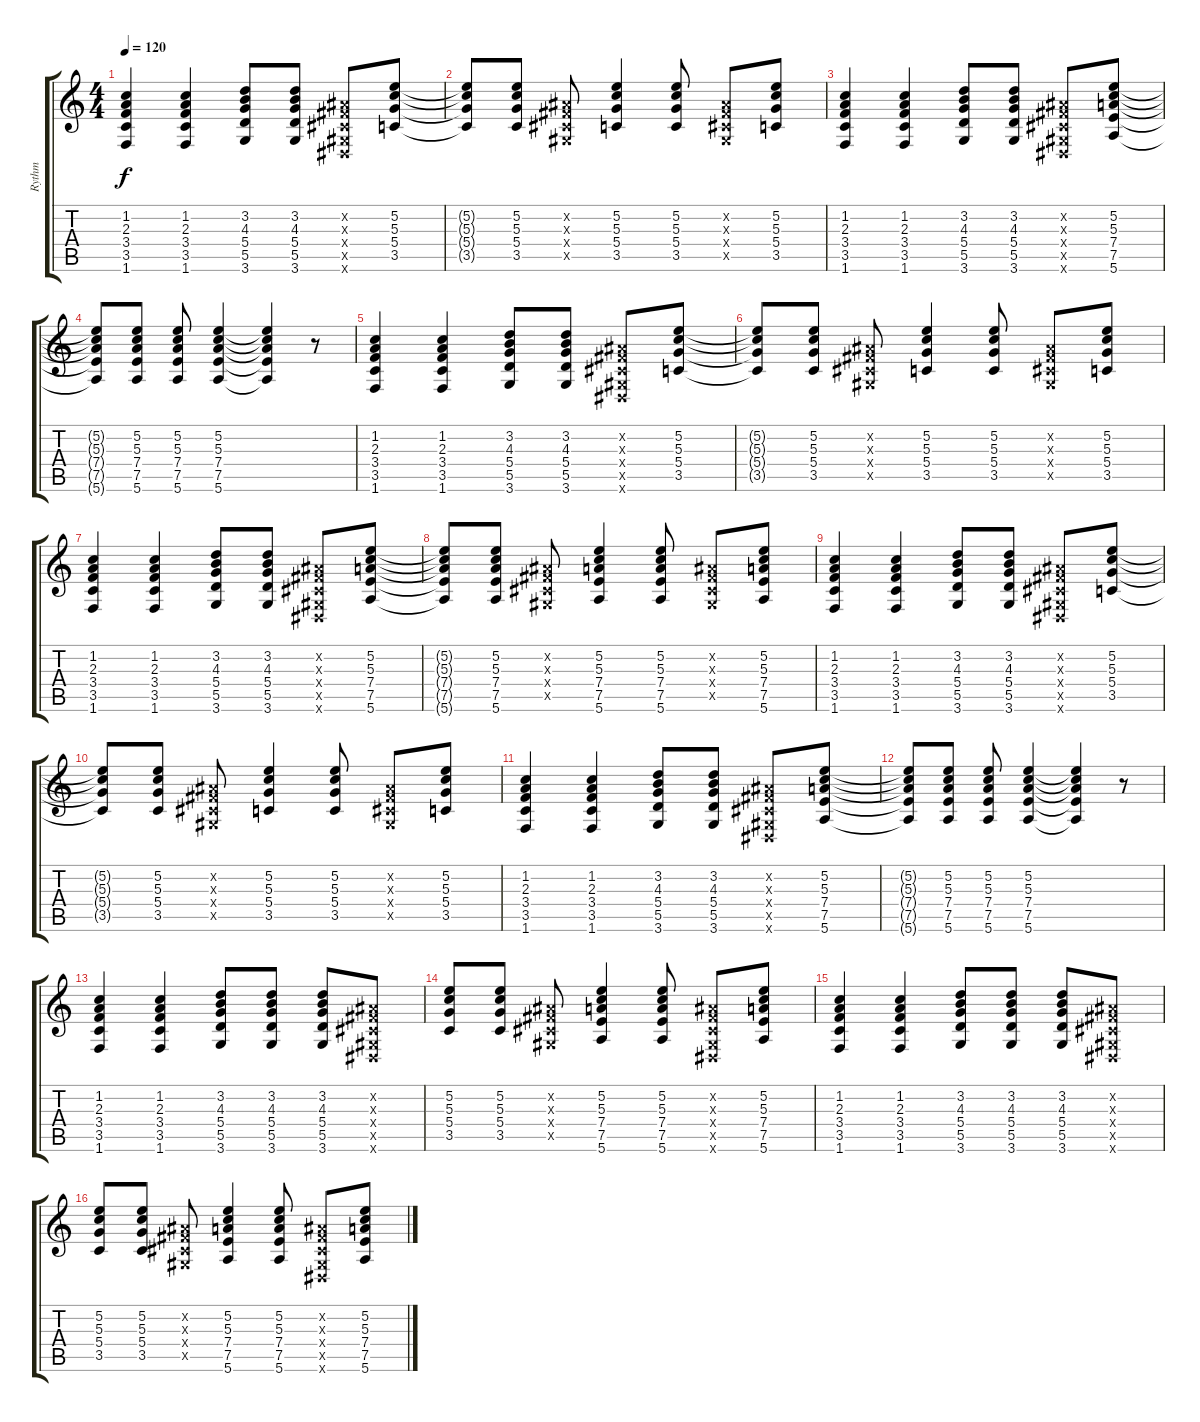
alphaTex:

\track ("Rythm" "Rythm") {instrument acousticguitarsteel}
\staff {score tabs}
\tuning (E4 B3 G3 D3 A2 E2) {hide}
\ts (4 4)
\tempo 120
\clef g2
\ks c
(1.2 2.3 3.4 3.5 1.6).4{dy f} (1.2 2.3 3.4 3.5 1.6).4 (3.2 4.3 5.4 5.5 3.6).8 (3.2 4.3 5.4 5.5 3.6).8 (-1.2{x} -1.3{x} -1.4{x} -1.5{x} -1.6{x}).8 (5.2 5.3 5.4 3.5).8 |
(5.2{t} 5.3{t} 5.4{t} 3.5{t}).8 (5.2 5.3 5.4 3.5).8 (-1.2{x} -1.3{x} -1.4{x} -1.5{x}).8 (5.2 5.3 5.4 3.5).4 (5.2 5.3 5.4 3.5).8 (-1.2{x} -1.3{x} -1.4{x} -1.5{x}).8 (5.2 5.3 5.4 3.5).8 |
(1.2 2.3 3.4 3.5 1.6).4 (1.2 2.3 3.4 3.5 1.6).4 (3.2 4.3 5.4 5.5 3.6).8 (3.2 4.3 5.4 5.5 3.6).8 (-1.2{x} -1.3{x} -1.4{x} -1.5{x} -1.6{x}).8 (5.2 5.3 7.4 7.5 5.6).8 |
(5.2{t} 5.3{t} 7.4{t} 7.5{t} 5.6{t}).8 (5.2 5.3 7.4 7.5 5.6).8 (5.2 5.3 7.4 7.5 5.6).8 (5.2 5.3 7.4 7.5 5.6).4 (5.2{t} 5.3{t} 7.4{t} 7.5{t} 5.6{t}).4 r.8 |
(1.2 2.3 3.4 3.5 1.6).4 (1.2 2.3 3.4 3.5 1.6).4 (3.2 4.3 5.4 5.5 3.6).8 (3.2 4.3 5.4 5.5 3.6).8 (-1.2{x} -1.3{x} -1.4{x} -1.5{x} -1.6{x}).8 (5.2 5.3 5.4 3.5).8 |
(5.2{t} 5.3{t} 5.4{t} 3.5{t}).8 (5.2 5.3 5.4 3.5).8 (-1.2{x} -1.3{x} -1.4{x} -1.5{x}).8 (5.2 5.3 5.4 3.5).4 (5.2 5.3 5.4 3.5).8 (-1.2{x} -1.3{x} -1.4{x} -1.5{x}).8 (5.2 5.3 5.4 3.5).8 |
(1.2 2.3 3.4 3.5 1.6).4 (1.2 2.3 3.4 3.5 1.6).4 (3.2 4.3 5.4 5.5 3.6).8 (3.2 4.3 5.4 5.5 3.6).8 (-1.2{x} -1.3{x} -1.4{x} -1.5{x} -1.6{x}).8 (5.2 5.3 7.4 7.5 5.6).8 |
(5.2{t} 5.3{t} 7.4{t} 7.5{t} 5.6{t}).8 (5.2 5.3 7.4 7.5 5.6).8 (-1.2{x} -1.3{x} -1.4{x} -1.5{x}).8 (5.2 5.3 7.4 7.5 5.6).4 (5.2 5.3 7.4 7.5 5.6).8 (-1.2{x} -1.3{x} -1.4{x} -1.5{x}).8 (5.2 5.3 7.4 7.5 5.6).8 |
(1.2 2.3 3.4 3.5 1.6).4 (1.2 2.3 3.4 3.5 1.6).4 (3.2 4.3 5.4 5.5 3.6).8 (3.2 4.3 5.4 5.5 3.6).8 (-1.2{x} -1.3{x} -1.4{x} -1.5{x} -1.6{x}).8 (5.2 5.3 5.4 3.5).8 |
(5.2{t} 5.3{t} 5.4{t} 3.5{t}).8 (5.2 5.3 5.4 3.5).8 (-1.2{x} -1.3{x} -1.4{x} -1.5{x}).8 (5.2 5.3 5.4 3.5).4 (5.2 5.3 5.4 3.5).8 (-1.2{x} -1.3{x} -1.4{x} -1.5{x}).8 (5.2 5.3 5.4 3.5).8 |
(1.2 2.3 3.4 3.5 1.6).4 (1.2 2.3 3.4 3.5 1.6).4 (3.2 4.3 5.4 5.5 3.6).8 (3.2 4.3 5.4 5.5 3.6).8 (-1.2{x} -1.3{x} -1.4{x} -1.5{x} -1.6{x}).8 (5.2 5.3 7.4 7.5 5.6).8 |
(5.2{t} 5.3{t} 7.4{t} 7.5{t} 5.6{t}).8 (5.2 5.3 7.4 7.5 5.6).8 (5.2 5.3 7.4 7.5 5.6).8 (5.2 5.3 7.4 7.5 5.6).4 (5.2{t} 5.3{t} 7.4{t} 7.5{t} 5.6{t}).4 r.8 |
(1.2 2.3 3.4 3.5 1.6).4 (1.2 2.3 3.4 3.5 1.6).4 (3.2 4.3 5.4 5.5 3.6).8 (3.2 4.3 5.4 5.5 3.6).8 (3.2 4.3 5.4 5.5 3.6).8 (-1.2{x} -1.3{x} -1.4{x} -1.5{x} -1.6{x}).8 |
(5.2 5.3 5.4 3.5).8 (5.2 5.3 5.4 3.5).8 (-1.2{x} -1.3{x} -1.4{x} -1.5{x}).8 (5.2 5.3 7.4 7.5 5.6).4 (5.2 5.3 7.4 7.5 5.6).8 (-1.2{x} -1.3{x} -1.4{x} -1.5{x} -1.6{x}).8 (5.2 5.3 7.4 7.5 5.6).8 |
(1.2 2.3 3.4 3.5 1.6).4 (1.2 2.3 3.4 3.5 1.6).4 (3.2 4.3 5.4 5.5 3.6).8 (3.2 4.3 5.4 5.5 3.6).8 (3.2 4.3 5.4 5.5 3.6).8 (-1.2{x} -1.3{x} -1.4{x} -1.5{x} -1.6{x}).8 |
(5.2 5.3 5.4 3.5).8 (5.2 5.3 5.4 3.5).8 (-1.2{x} -1.3{x} -1.4{x} -1.5{x}).8 (5.2 5.3 7.4 7.5 5.6).4 (5.2 5.3 7.4 7.5 5.6).8 (-1.2{x} -1.3{x} -1.4{x} -1.5{x} -1.6{x}).8 (5.2 5.3 7.4 7.5 5.6).8
